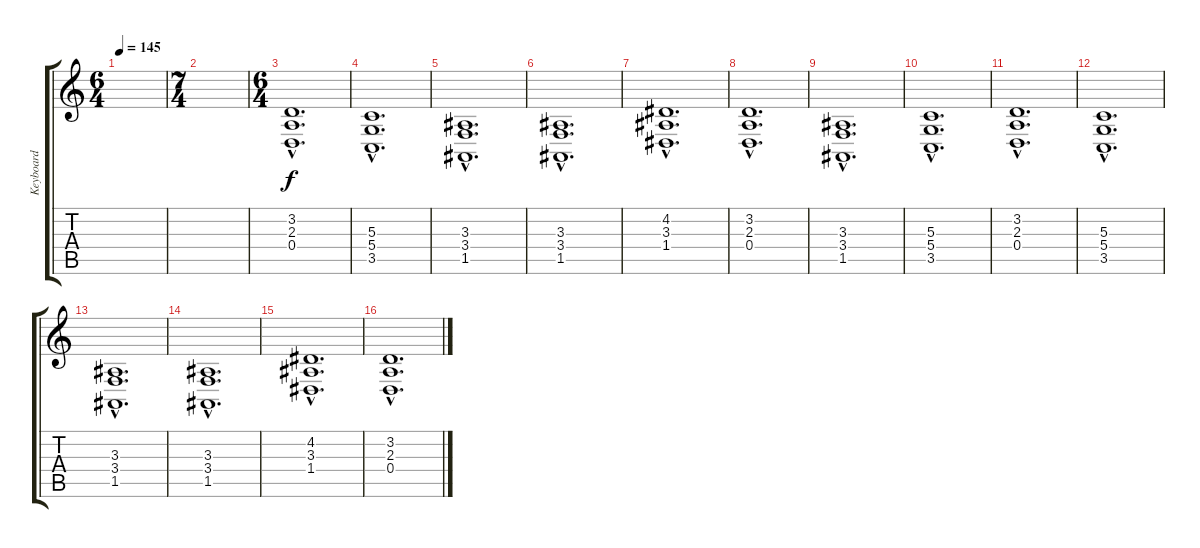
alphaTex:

\track ("Keyboard" "Keyboard") {instrument synthvoice}
\staff {score tabs}
\tuning (E4 B3 G3 D3 A2 E2) {hide}
\ts (6 4)
\tempo 145
\clef g2
\ks c
|
\ts (7 4)
|
\ts (6 4)
(3.2{hac} 2.3{hac} 0.4{hac}).1{d} |
(5.3{hac} 5.4{hac} 3.5{hac}).1{d} |
(3.3{hac} 3.4{hac} 1.5{hac}).1{d} |
(3.3{hac} 3.4{hac} 1.5{hac}).1{d} |
(4.2{hac} 3.3{hac} 1.4{hac}).1{d} |
(3.2{hac} 2.3{hac} 0.4{hac}).1{d} |
(3.3{hac} 3.4{hac} 1.5{hac}).1{d} |
(5.3{hac} 5.4{hac} 3.5{hac}).1{d} |
(3.2{hac} 2.3{hac} 0.4{hac}).1{d} |
(5.3{hac} 5.4{hac} 3.5{hac}).1{d} |
(3.3{hac} 3.4{hac} 1.5{hac}).1{d} |
(3.3{hac} 3.4{hac} 1.5{hac}).1{d} |
(4.2{hac} 3.3{hac} 1.4{hac}).1{d} |
(3.2{hac} 2.3{hac} 0.4{hac}).1{d}
